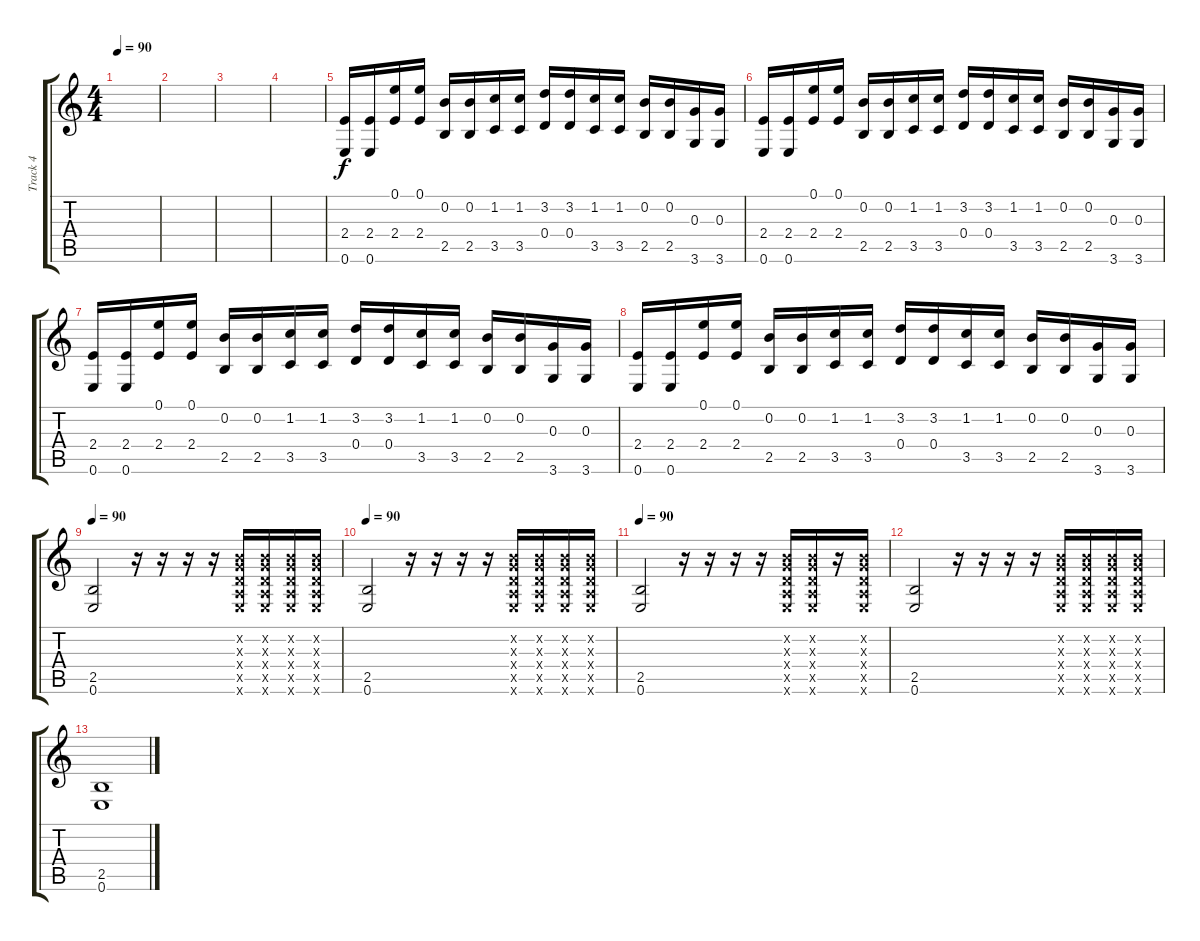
\track ("Track 4" "Track 4") {instrument overdrivenguitar}
\staff {score tabs}
\tuning (E4 B3 G3 D3 A2 E2) {hide}
\ts (4 4)
\tempo 90
\clef g2
\ks c
|
|
|
|
(2.4 0.6).16 (2.4 0.6).16 (0.1 2.4).16 (0.1 2.4).16 (0.2 2.5).16 (0.2 2.5).16 (1.2 3.5).16 (1.2 3.5).16 (3.2 0.4).16 (3.2 0.4).16 (1.2 3.5).16 (1.2 3.5).16 (0.2 2.5).16 (0.2 2.5).16 (0.3 3.6).16 (0.3 3.6).16 |
(2.4 0.6).16 (2.4 0.6).16 (0.1 2.4).16 (0.1 2.4).16 (0.2 2.5).16 (0.2 2.5).16 (1.2 3.5).16 (1.2 3.5).16 (3.2 0.4).16 (3.2 0.4).16 (1.2 3.5).16 (1.2 3.5).16 (0.2 2.5).16 (0.2 2.5).16 (0.3 3.6).16 (0.3 3.6).16 |
(2.4 0.6).16 (2.4 0.6).16 (0.1 2.4).16 (0.1 2.4).16 (0.2 2.5).16 (0.2 2.5).16 (1.2 3.5).16 (1.2 3.5).16 (3.2 0.4).16 (3.2 0.4).16 (1.2 3.5).16 (1.2 3.5).16 (0.2 2.5).16 (0.2 2.5).16 (0.3 3.6).16 (0.3 3.6).16 |
(2.4 0.6).16 (2.4 0.6).16 (0.1 2.4).16 (0.1 2.4).16 (0.2 2.5).16 (0.2 2.5).16 (1.2 3.5).16 (1.2 3.5).16 (3.2 0.4).16 (3.2 0.4).16 (1.2 3.5).16 (1.2 3.5).16 (0.2 2.5).16 (0.2 2.5).16 (0.3 3.6).16 (0.3 3.6).16 |
\tempo 90
(2.5 0.6).2 r.16 r.16 r.16 r.16 (0.2{x} 0.3{x} 0.4{x} 0.5{x} 0.6{x}).16 (0.2{x} 0.3{x} 0.4{x} 0.5{x} 0.6{x}).16 (0.2{x} 0.3{x} 0.4{x} 0.5{x} 0.6{x}).16 (0.2{x} 0.3{x} 0.4{x} 0.5{x} 0.6{x}).16 |
\tempo 90
(2.5 0.6).2 r.16 r.16 r.16 r.16 (0.2{x} 0.3{x} 0.4{x} 0.5{x} 0.6{x}).16 (0.2{x} 0.3{x} 0.4{x} 0.5{x} 0.6{x}).16 (0.2{x} 0.3{x} 0.4{x} 0.5{x} 0.6{x}).16 (0.2{x} 0.3{x} 0.4{x} 0.5{x} 0.6{x}).16 |
\tempo 90
(2.5 0.6).2 r.16 r.16 r.16 r.16 (0.2{x} 0.3{x} 0.4{x} 0.5{x} 0.6{x}).16 (0.2{x} 0.3{x} 0.4{x} 0.5{x} 0.6{x}).16 r.16 (0.2{x} 0.3{x} 0.4{x} 0.5{x} 0.6{x}).16 |
(2.5 0.6).2 r.16 r.16 r.16 r.16 (0.2{x} 0.3{x} 0.4{x} 0.5{x} 0.6{x}).16 (0.2{x} 0.3{x} 0.4{x} 0.5{x} 0.6{x}).16 (0.2{x} 0.3{x} 0.4{x} 0.5{x} 0.6{x}).16 (0.2{x} 0.3{x} 0.4{x} 0.5{x} 0.6{x}).16 |
(2.5 0.6).1
